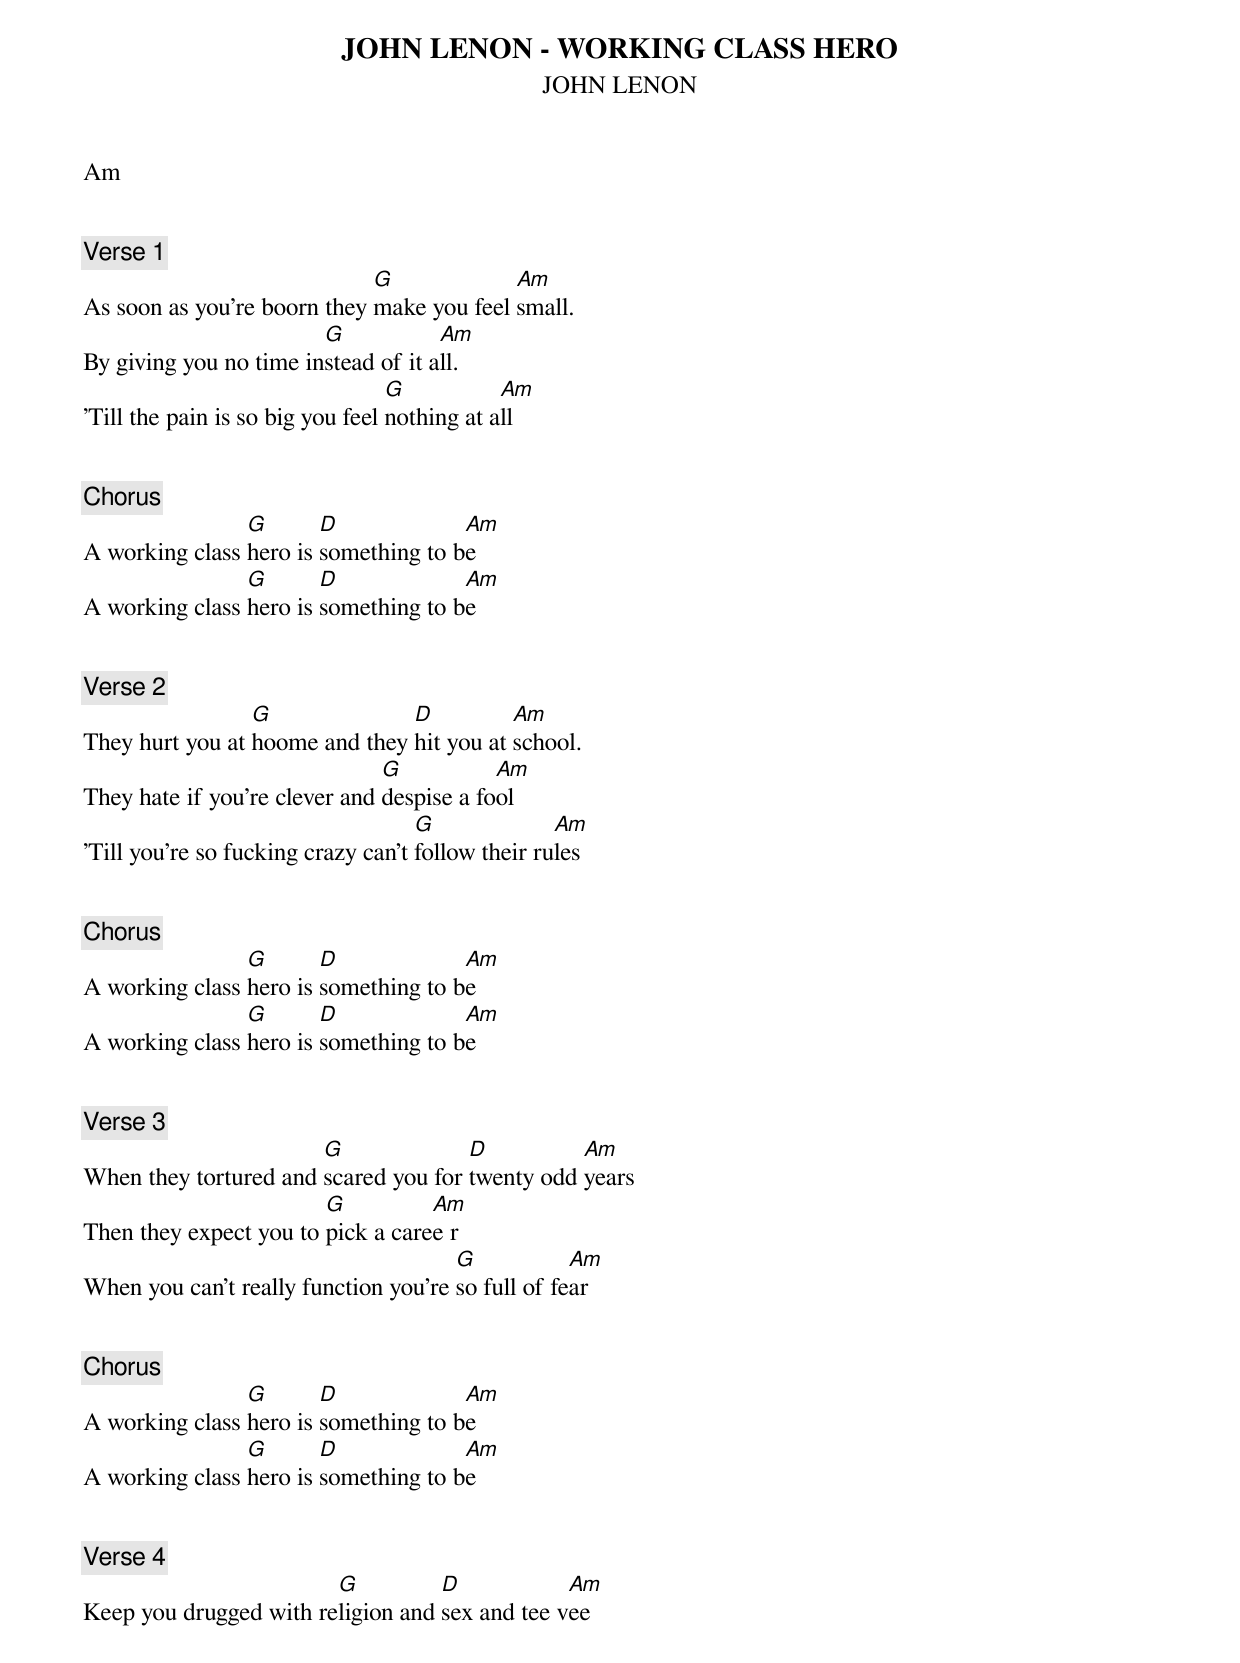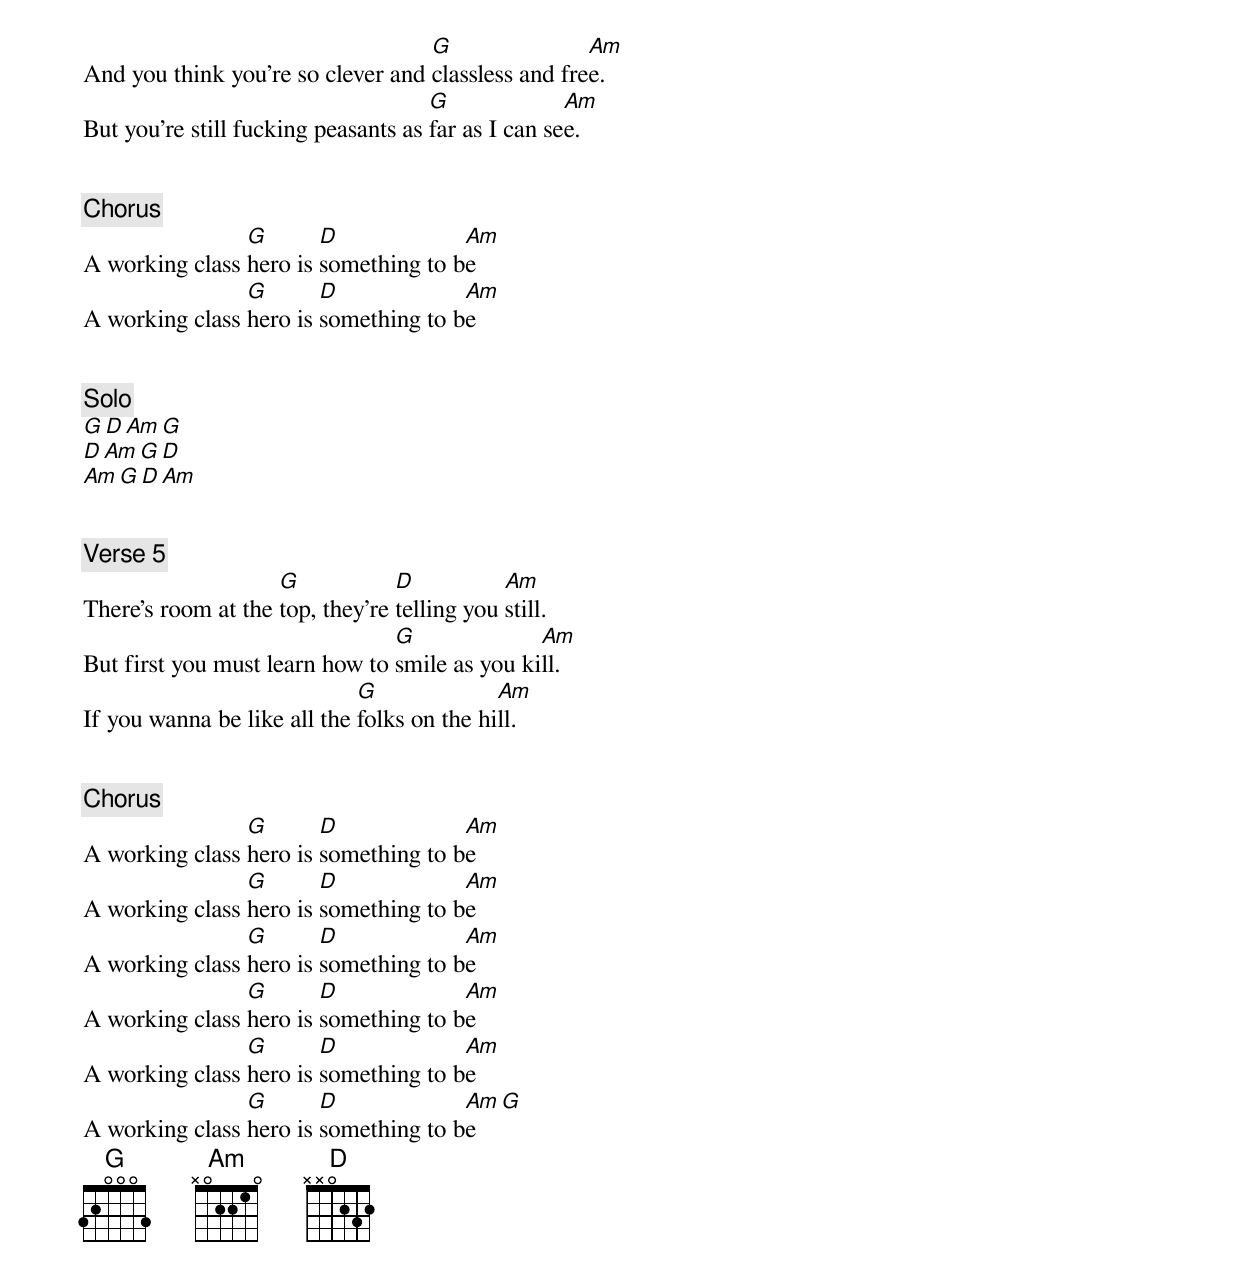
JOHN LENON - WORKING CLASS HERO
JOHN LENON

Am


[Verse 1]
                             G             Am
As soon as you're boorn they make you feel small.
                        G            Am
By giving you no time instead of it all.
                                  G           Am
'Till the pain is so big you feel nothing at all


[Chorus]
                G       D             Am
A working class hero is something to be
                G       D             Am
A working class hero is something to be


[Verse 2]
                 G              D          Am
They hurt you at hoome and they hit you at school.
                               G           Am
They hate if you're clever and despise a fool
                                    G              Am
'Till you're so fucking crazy can't follow their rules


[Chorus]
                G       D             Am
A working class hero is something to be
                G       D             Am
A working class hero is something to be


[Verse 3]
                       G              D          Am
When they tortured and scared you for twenty odd years
                        G          Am
Then they expect you to pick a caree r
                                      G            Am
When you can't really function you're so full of fear


[Chorus]
                G       D             Am
A working class hero is something to be
                G       D             Am
A working class hero is something to be


[Verse 4]
                        G          D            Am
Keep you drugged with religion and sex and tee vee
                                   G                Am
And you think you're so clever and classless and free.
                                     G              Am
But you're still fucking peasants as far as I can see.


[Chorus]
                G       D             Am
A working class hero is something to be
                G       D             Am
A working class hero is something to be


[Solo]
G D Am G
D Am G D
Am G D Am


[Verse 5]
                    G            D           Am
There's room at the top, they're telling you still.
                                G              Am
But first you must learn how to smile as you kill.
                             G              Am
If you wanna be like all the folks on the hill.


[Chorus]
                G       D             Am
A working class hero is something to be
                G       D             Am
A working class hero is something to be
                G       D             Am
A working class hero is something to be
                G       D             Am
A working class hero is something to be
                G       D             Am
A working class hero is something to be
                G       D             Am G
A working class hero is something to be
